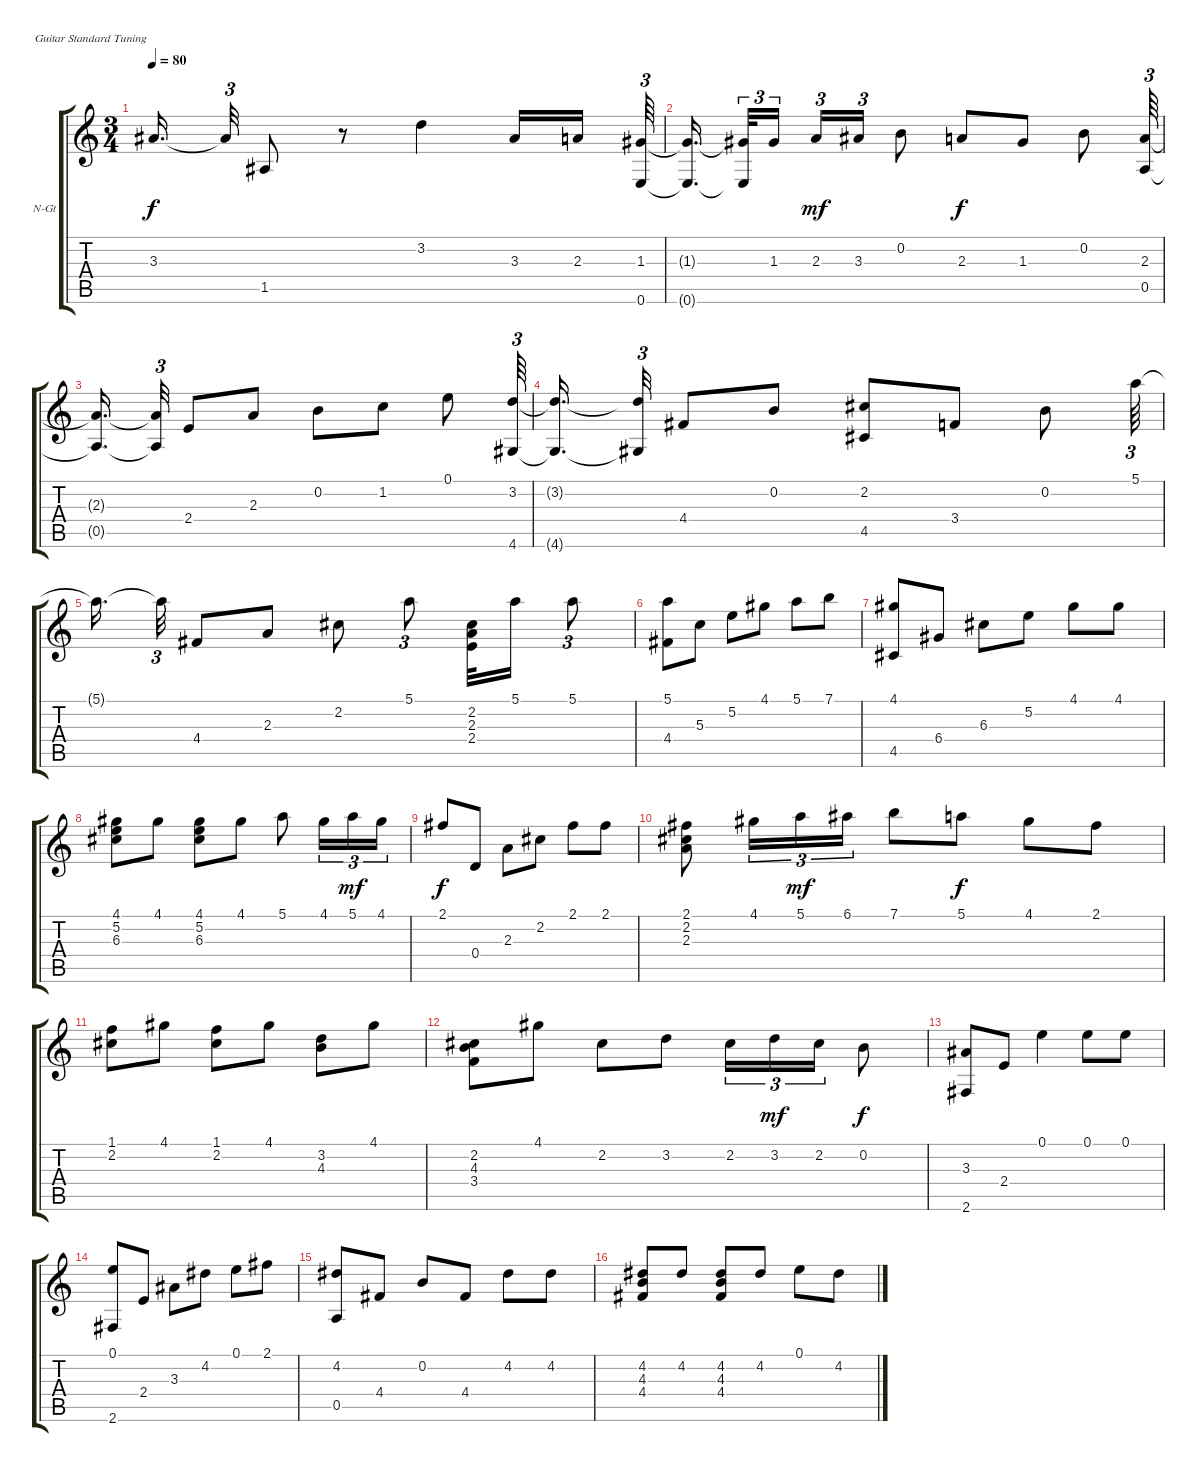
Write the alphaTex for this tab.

\bracketExtendMode groupsimilarinstruments
\firstSystemTrackNameOrientation horizontal
\otherSystemsTrackNameOrientation horizontal
\track ("Untitled" "N-Gt") {instrument acousticguitarnylon}
\staff {score tabs}
\tuning (E4 B3 G3 D3 A2 E2)
\ts (3 4)
\tempo 80
\clef g2
\ks c
3.3{t}.16{d dy f} 3.3{t}.32{tu (3 2)} 1.5.8 r.8 3.2.4 3.3.16 2.3.16 (1.3 0.6).64{tu (3 2)} |
(1.3{t} 0.6{t}).16{d} (1.3{t} 0.6{t}).32{tu (3 2)} 1.3.16{tu (3 2)} 2.3.16{tu (3 2) dy mf} 3.3.16{tu (3 2)} 0.2.8 2.3.8{dy f} 1.3.8 0.2.8 (2.3 0.5).64{tu (3 2)} |
(2.3{t} 0.5{t}).16{d} (2.3{t} 0.5{t}).32{tu (3 2)} 2.4.8 2.3.8 0.2.8 1.2.8 0.1.8 (3.2 4.6).64{tu (3 2)} |
(3.2{t} 4.6{t}).16{d} (3.2{t} 4.6{t}).32{tu (3 2)} 4.4.8 0.2.8 (2.2 4.5).8 3.4.8 0.2.8 5.1.64{tu (3 2)} |
5.1{t}.16{d} 5.1{t}.32{tu (3 2)} 4.4.8 2.3.8 2.2.8 5.1.8{tu (3 2)} (2.2 2.3 2.4).32 5.1.16 5.1.8{tu (3 2)} |
(5.1 4.4).8 5.3.8 5.2.8 4.1.8 5.1.8 7.1.8 |
(4.1 4.5).8 6.4.8 6.3.8 5.2.8 4.1.8 4.1.8 |
(4.1 5.2 6.3).8 4.1.8 (4.1 5.2 6.3).8 4.1.8 5.1.8 4.1.16{tu (3 2)} 5.1.16{tu (3 2) dy mf} 4.1.16{tu (3 2)} |
2.1.8{dy f} 0.4.8 2.3.8 2.2.8 2.1.8 2.1.8 |
(2.1 2.2 2.3).8 4.1.16{tu (3 2)} 5.1.16{tu (3 2) dy mf} 6.1.16{tu (3 2)} 7.1.8 5.1.8{dy f} 4.1.8 2.1.8 |
(1.1 2.2).8 4.1.8 (1.1 2.2).8 4.1.8 (3.2 4.3).8 4.1.8 |
(2.2 4.3 3.4).8 4.1.8 2.2.8 3.2.8 2.2.16{tu (3 2)} 3.2.16{tu (3 2) dy mf} 2.2.16{tu (3 2)} 0.2.8{dy f} |
(3.3 2.6).8 2.4.8 0.1.4 0.1.8 0.1.8 |
(0.1 2.6).8 2.4.8 3.3.8 4.2.8 0.1.8 2.1.8 |
(4.2 0.5).8 4.4.8 0.2.8 4.4.8 4.2.8 4.2.8 |
(4.2 4.3 4.4).8 4.2.8 (4.2 4.3 4.4).8 4.2.8 0.1.8 4.2.8
